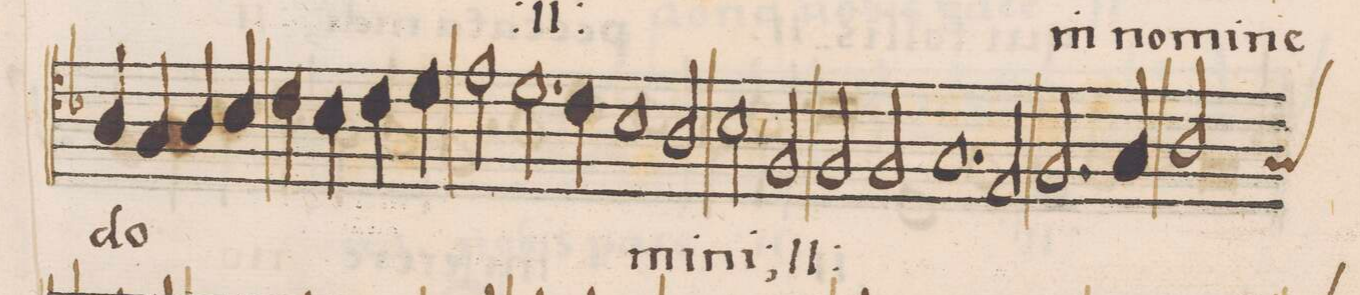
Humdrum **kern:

**kern	**text
*I"ALTVS	*
*clefC4	*
*k[b-]	*
*met(C|)	*
*M2/1	*
4A/	do-
4G/	.
4A/	.
4B-/	.
=103-	=103-
4c\	.
4B-\	.
4c\	.
4d\	.
2e\	.
2.d\	.
=104-	=104-
4c\	.
1B-\	.
2A/	-mi-
=105-	=105-
2B-,\	-ni;
*	*ij
2F/	in
2F/	no-
2F/	-mi-
=106-	=106-
1.G/	-ne
2E/	do-
=107-	=107-
2.F/	-mi-
4G/	.
*custos:G	*
2A/	.
*-	*-
